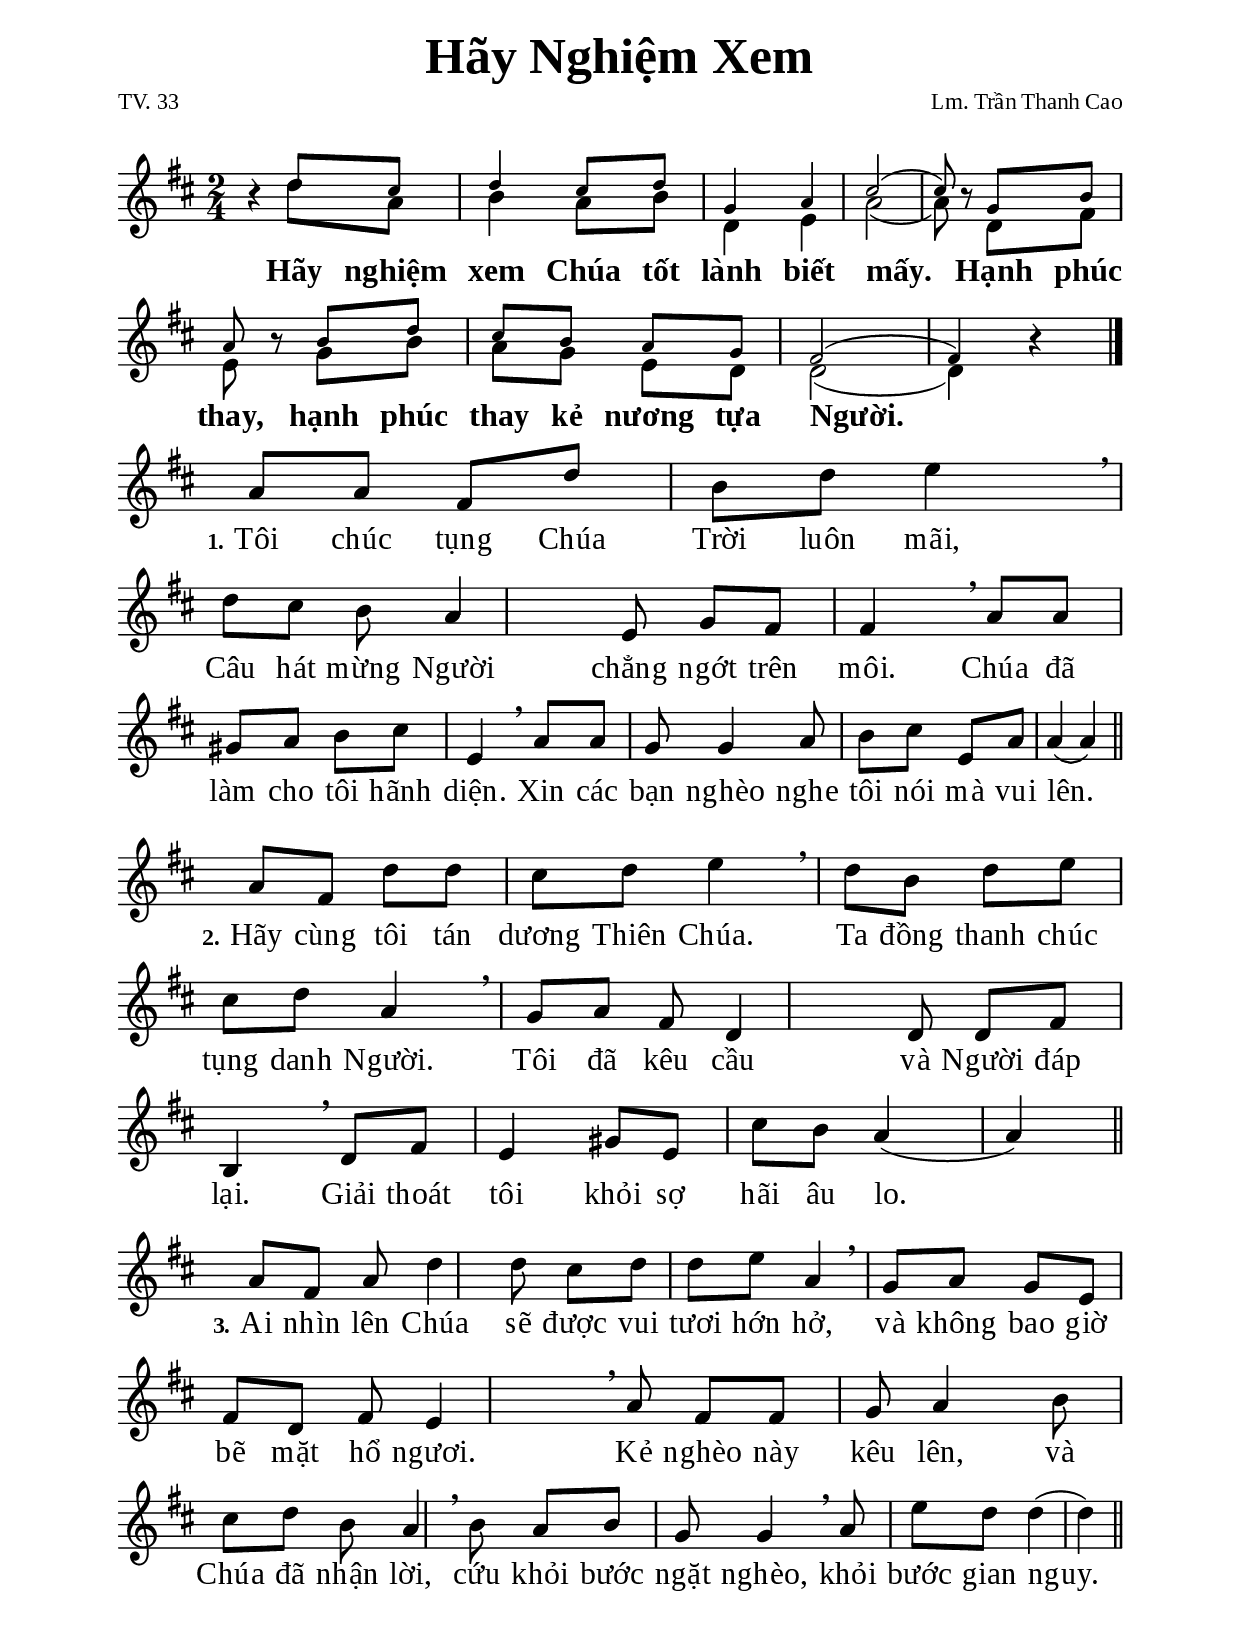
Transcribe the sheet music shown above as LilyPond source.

% Cài đặt chung
\version "2.20.0"
\include "english.ly"

\header {
  title = \markup { \fontsize #3 "Hãy Nghiệm Xem" }
  poet = "TV. 33"
  composer = "Lm. Trần Thanh Cao"
  arranger = " "
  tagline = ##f
}

\paper {
  #(set-paper-size "a4")
  top-margin = 10\mm
  bottom-margin = 10\mm
  left-margin = 20\mm
  right-margin = 20\mm
  indent = #0
  #(define fonts
    (make-pango-font-tree
      "Liberation Serif"
      "Liberation Serif"
      "Liberation Serif"
      (/ 20 20)))
  page-count = #1
}

% Nhạc điệp khúc
nhacDiepKhucSop = \relative c'' {
  r4 d8 a |
  b4 a8 b |
  d,4 e |
  a2 ( |
  a8) r d, fs |
  e r g b |
  a g e d |
  d2 ( |
  d4) r \bar "|."
}

nhacDiepKhucBas = \relative c'' {
  r4 d8 cs |
  d4 cs8 d |
  g,4 a |
  cs2 ( |
  cs8) r g b 
  a r b d |
  cs b a g |
  fs2 ( |
  fs4) r
}

% Nhạc phiên khúc
nhacPhienKhucMot = \relative c'' {
  a8 a fs d' b d e4 \breathe
  d8 cs b a4 e8 g fs fs4 \breathe
  a8 a gs a b cs e,4 \breathe
  a8 a g g4 a8 b cs e, a a4 (a) \bar "||"
}

nhacPhienKhucHai = \relative c'' {
  a8 fs d' d cs d e4 \breathe
  d8 b d e cs d a4 \breathe
  g8 a fs d4 d8 d fs b,4 \breathe
  d8 fs e4 gs8 e cs' b a4 (a) \bar "||"
}

nhacPhienKhucBa = \relative c'' {
  a8 fs a d4 d8 cs d d e a,4 \breathe
  g8 a g e fs d fs e4 \breathe
  a8 fs fs g a4 b8 cs d b a4 \breathe
  b8 a b g g4 \breathe
  a8 e' d d4 (d) \bar "||"
}

% Lời điệp khúc
loiDiepKhuc = \lyricmode {
  Hãy nghiệm xem Chúa tốt lành biết mấy.
  Hạnh phúc thay, hạnh phúc thay kẻ nương tựa Người.
}

% Lời phiên khúc
loiPhienKhucMot = \lyricmode {
  \set stanza = #"1."
  Tôi chúc tụng Chúa Trời luôn mãi,
  Câu hát mừng Người chẳng ngớt trên môi.
  Chúa đã làm cho tôi hãnh diện.
  Xin các bạn nghèo nghe tôi nói mà vui lên.
}

loiPhienKhucHai = \lyricmode {
  \set stanza = #"2."
  Hãy cùng tôi tán dương Thiên Chúa.
  Ta đồng thanh chúc tụng danh Người.
  Tôi đã kêu cầu và Người đáp lại.
  Giải thoát tôi khỏi sợ hãi âu lo.
}

loiPhienKhucBa = \lyricmode {
  \set stanza = #"3."
  Ai nhìn lên Chúa sẽ được vui tươi hớn hở,
  và không bao giờ bẽ mặt hổ ngươi.
  Kẻ nghèo này kêu lên, và Chúa đã nhận lời,
  cứu khỏi bước ngặt nghèo, khỏi bước gian nguy.
}


% Dàn trang
\score {
  \new ChoirStaff <<
    \new Staff = diepKhuc \with {
        \consists "Merge_rests_engraver"
        \magnifyStaff #(magstep +1)
      }
      <<
      \new Voice = beSop {
        \voiceTwo \key d \major \time 2/4 \nhacDiepKhucSop
      }
      \new Voice = beBas {
        \override NoteHead.font-size = #-2
        \voiceOne \key d \major \time 2/4 \nhacDiepKhucBas
      }
    >>
    \new Lyrics \lyricsto beSop \loiDiepKhuc
  >>
  \layout {
    \override Lyrics.LyricText.font-series = #'bold
    \override Lyrics.LyricText.font-size = #+3
    \override Lyrics.LyricSpace.minimum-distance = #2.0
    \override Score.BarNumber.break-visibility = ##(#f #f #f)
  }
}

\score {
  \new ChoirStaff <<
    \new Staff = phienKhuc \with {
        \magnifyStaff #(magstep +1)
      }
      <<
      \new Voice = beSop {
        \key d \major \time 2/4 \nhacPhienKhucMot
      }
    >>
    \new Lyrics \lyricsto beSop \loiPhienKhucMot
  >>
  \layout {
    \override Staff.TimeSignature.transparent = ##t
    \override Lyrics.LyricText.font-size = #+3
    \override Lyrics.LyricSpace.minimum-distance = #1.0
    \override Score.BarNumber.break-visibility = ##(#f #f #f)
    \set Score.barAlways = ##t
    \set Score.defaultBarType = ""
  } 
}

\score {
  \new ChoirStaff <<
    \new Staff = phienKhuc \with {
        \magnifyStaff #(magstep +1)
      }
      <<
      \new Voice = beSop {
        \key d \major \time 2/4 \nhacPhienKhucHai
      }
    >>
    \new Lyrics \lyricsto beSop \loiPhienKhucHai
  >>
  \layout {
    \override Staff.TimeSignature.transparent = ##t
    \override Lyrics.LyricText.font-size = #+3
    \override Lyrics.LyricSpace.minimum-distance = #1.0
    \override Score.BarNumber.break-visibility = ##(#f #f #f)
    \set Score.barAlways = ##t
    \set Score.defaultBarType = ""
  } 
}

\score {
  \new ChoirStaff <<
    \new Staff = phienKhuc \with {
        \magnifyStaff #(magstep +1)
      }
      <<
      \new Voice = beSop {
        \key d \major \time 2/4 \nhacPhienKhucBa
      }
    >>
    \new Lyrics \lyricsto beSop \loiPhienKhucBa
  >>
  \layout {
    \override Staff.TimeSignature.transparent = ##t
    \override Lyrics.LyricText.font-size = #+3
    \override Lyrics.LyricSpace.minimum-distance = #1.0
    \override Score.BarNumber.break-visibility = ##(#f #f #f)
    \set Score.barAlways = ##t
    \set Score.defaultBarType = ""
  } 
}
